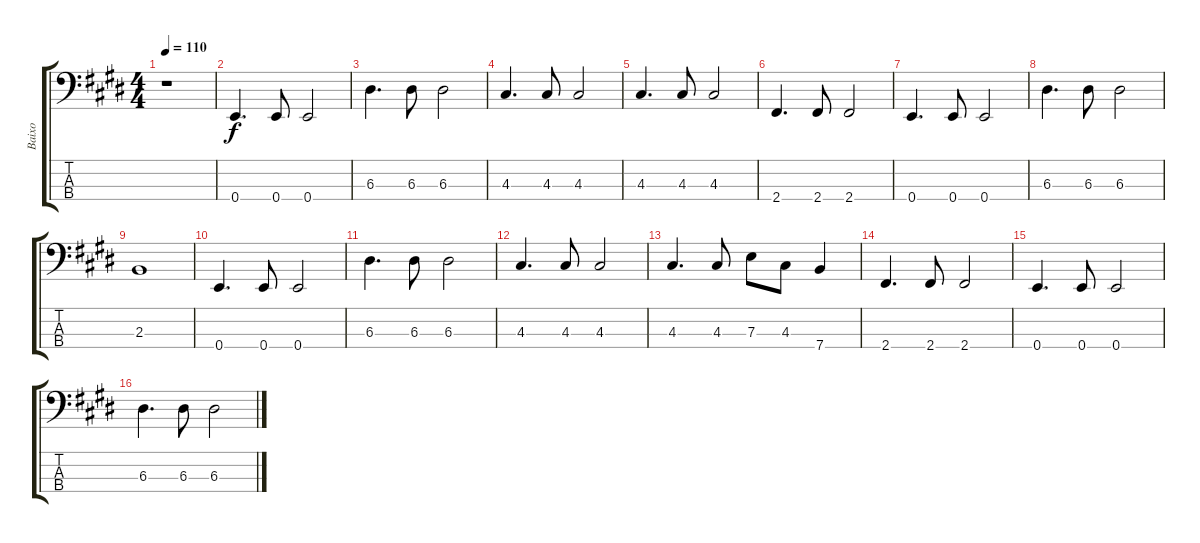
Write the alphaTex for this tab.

\track ("Baixo" "Baixo") {instrument electricbassfinger}
\staff {score tabs}
\tuning (G2 D2 A1 E1) {hide}
\ts (4 4)
\section ("" "")
\tempo 110
\clef f4
\ks e
r.1{dy f instrument electricbassfinger} |
0.4.4{d} 0.4.8 0.4.2 |
6.3.4{d} 6.3.8 6.3.2 |
4.3.4{d} 4.3.8 4.3.2 |
4.3.4{d} 4.3.8 4.3.2 |
2.4.4{d} 2.4.8 2.4.2 |
0.4.4{d} 0.4.8 0.4.2 |
6.3.4{d} 6.3.8 6.3.2 |
2.3.1 |
0.4.4{d} 0.4.8 0.4.2 |
6.3.4{d} 6.3.8 6.3.2 |
4.3.4{d} 4.3.8 4.3.2 |
4.3.4{d} 4.3.8 7.3.8 4.3.8 7.4.4 |
2.4.4{d} 2.4.8 2.4.2 |
0.4.4{d} 0.4.8 0.4.2 |
6.3.4{d} 6.3.8 6.3.2
